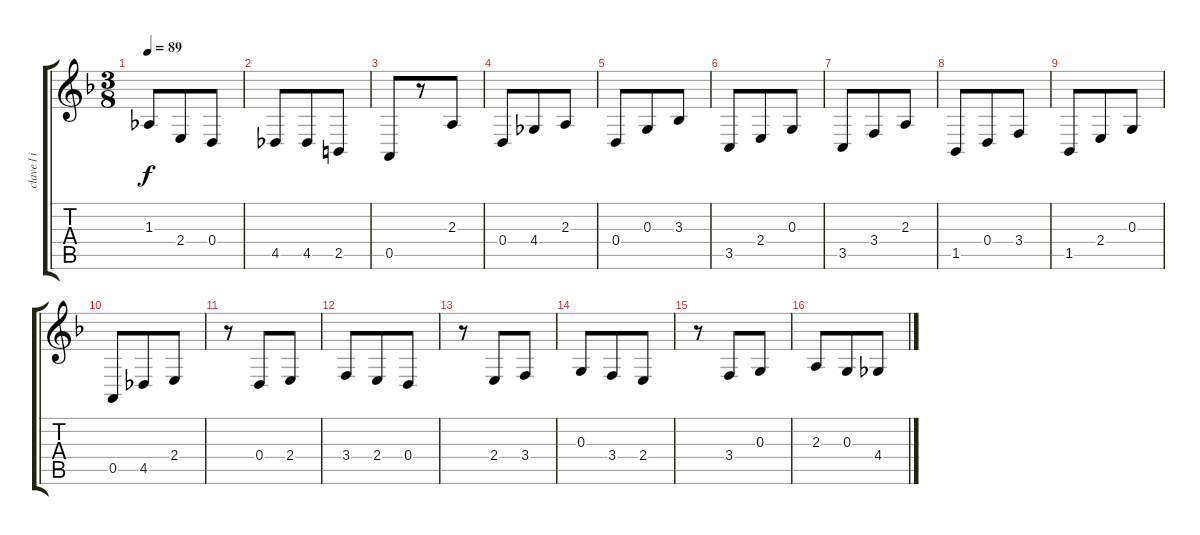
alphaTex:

\track ("clave l i" "clave l i") {instrument harpsichord}
\staff {score tabs}
\tuning (E4 B3 G3 D3 A2 E2) {hide}
\ts (3 8)
\tempo 89
\clef g2
\ks dminor
1.3.8{dy f} 2.4.8 0.4.8 |
4.5.8 4.5.8 2.5.8 |
0.5.8 r.8 2.3.8 |
0.4.8 4.4.8 2.3.8 |
0.4.8 0.3.8 3.3.8 |
3.5.8 2.4.8 0.3.8 |
3.5.8 3.4.8 2.3.8 |
1.5.8 0.4.8 3.4.8 |
1.5.8 2.4.8 0.3.8 |
0.5.8 4.5.8 2.4.8 |
r.8 0.4.8 2.4.8 |
3.4.8 2.4.8 0.4.8 |
r.8 2.4.8 3.4.8 |
0.3.8 3.4.8 2.4.8 |
r.8 3.4.8 0.3.8 |
2.3.8 0.3.8 4.4.8
